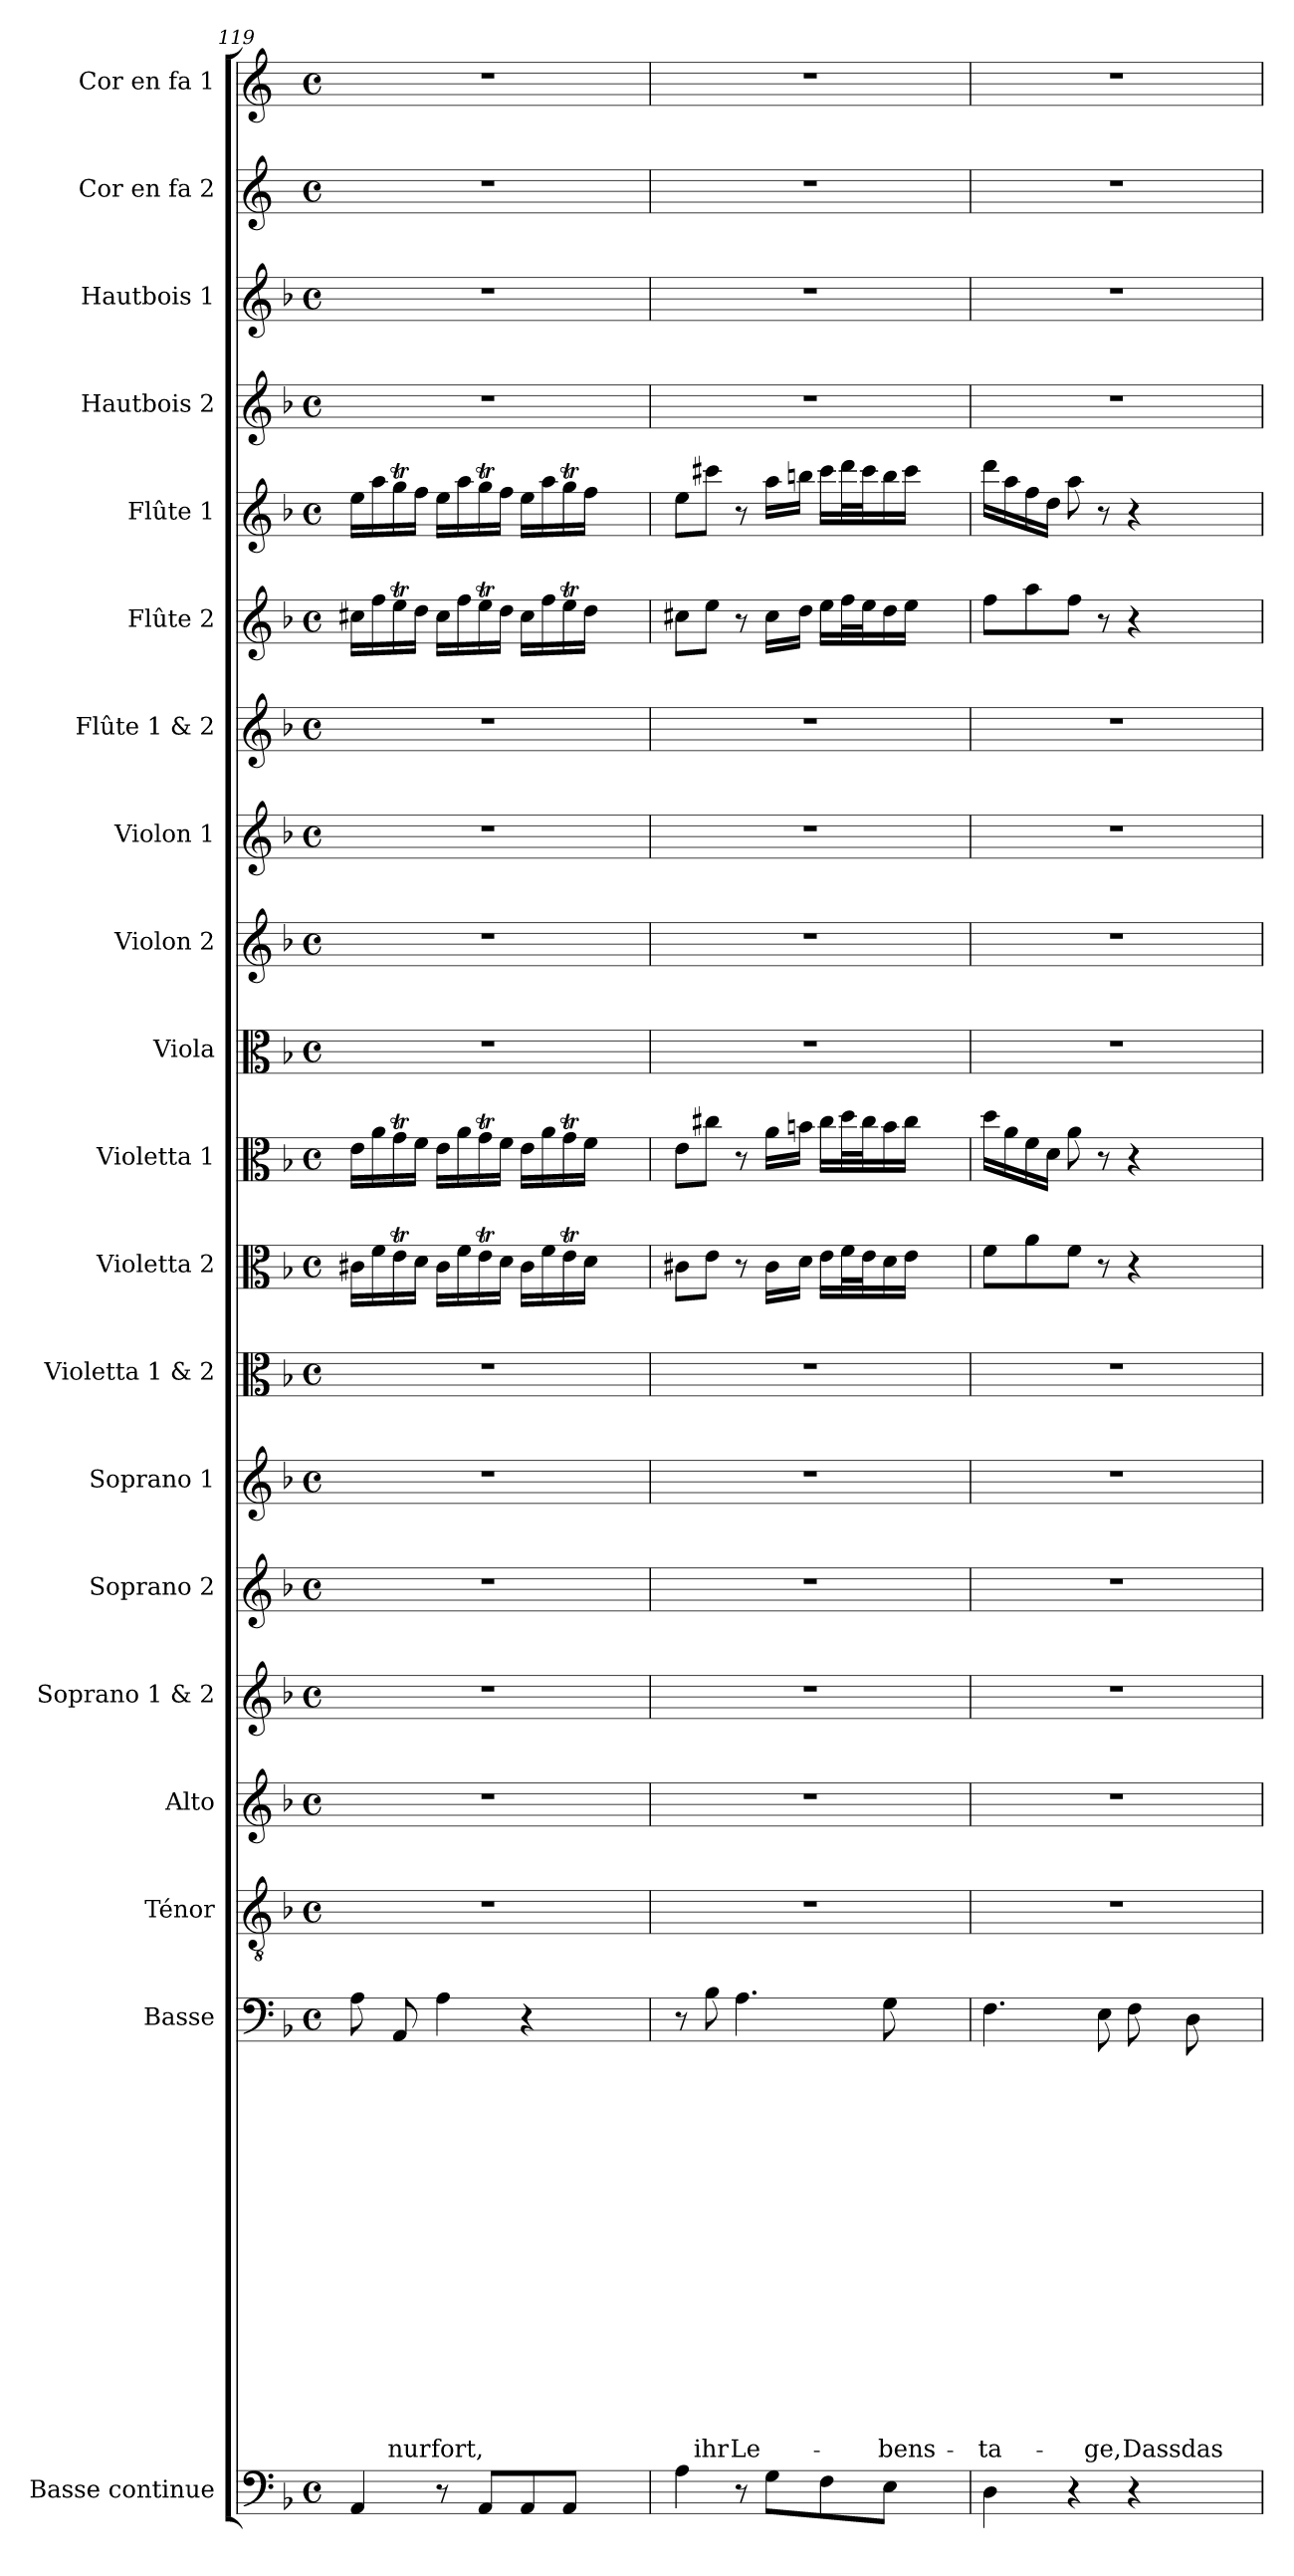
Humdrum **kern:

**kern	**kern	**text	**text	**text	**text	**text	**text	**text	**text	**text	**text	**text	**text	**text	**text	**text	**text	**text	**kern	**kern	**kern	**kern	**kern	**kern	**kern	**kern	**kern	**kern	**kern	**kern	**kern	**kern	**kern	**kern	**kern	**kern
*part20	*part19	*part19	*part19	*part19	*part19	*part19	*part19	*part19	*part19	*part19	*part19	*part19	*part19	*part19	*part19	*part19	*part19	*part19	*part18	*part17	*part16	*part15	*part14	*part13	*part12	*part11	*part10	*part9	*part8	*part7	*part6	*part5	*part4	*part3	*part2	*part1
*staff20	*staff19	*staff19	*staff19	*staff19	*staff19	*staff19	*staff19	*staff19	*staff19	*staff19	*staff19	*staff19	*staff19	*staff19	*staff19	*staff19	*staff19	*staff19	*staff18	*staff17	*staff16	*staff15	*staff14	*staff13	*staff12	*staff11	*staff10	*staff9	*staff8	*staff7	*staff6	*staff5	*staff4	*staff3	*staff2	*staff1
*I"Basse continue	*I"Basse	*	*	*	*	*	*	*	*	*	*	*	*	*	*	*	*	*	*I"Ténor	*I"Alto	*I"Soprano 1 & 2	*I"Soprano 2	*I"Soprano 1	*I"Violetta 1 & 2	*I"Violetta 2	*I"Violetta 1	*I"Viola	*I"Violon 2	*I"Violon 1	*I"Flûte 1 & 2	*I"Flûte 2	*I"Flûte 1	*I"Hautbois 2	*I"Hautbois 1	*I"Cor en fa 2	*I"Cor en fa 1
*I'BC	*I'Bas	*	*	*	*	*	*	*	*	*	*	*	*	*	*	*	*	*	*I'T	*I'A	*	*I'S 2	*I'S 1	*	*I'Vta 2	*I'Vta 1	*I'Vla	*I'Vln 2	*I'Vln 1	*	*I'Fl 2	*I'Fl 1	*I'Hb 2	*I'Hb 1	*I'Cor 2	*I'Cor 1
*clefF4	*clefF4	*	*	*	*	*	*	*	*	*	*	*	*	*	*	*	*	*	*clefGv2	*clefG2	*clefG2	*clefG2	*clefG2	*clefC3	*clefC3	*clefC3	*clefC3	*clefG2	*clefG2	*clefG2	*clefG2	*clefG2	*clefG2	*clefG2	*clefG2	*clefG2
*ITrd7c12	*	*	*	*	*	*	*	*	*	*	*	*	*	*	*	*	*	*	*	*	*	*	*	*	*	*	*	*	*	*	*	*	*	*	*ITrd4c7	*ITrd4c7
*k[b-]	*k[b-]	*	*	*	*	*	*	*	*	*	*	*	*	*	*	*	*	*	*k[b-]	*k[b-]	*k[b-]	*k[b-]	*k[b-]	*k[b-]	*k[b-]	*k[b-]	*k[b-]	*k[b-]	*k[b-]	*k[b-]	*k[b-]	*k[b-]	*k[b-]	*k[b-]	*k[b-]	*k[b-]
*F:	*F:	*	*	*	*	*	*	*	*	*	*	*	*	*	*	*	*	*	*F:	*F:	*F:	*F:	*F:	*F:	*F:	*F:	*F:	*F:	*F:	*F:	*F:	*F:	*F:	*F:	*F:	*F:
*M4/4	*M4/4	*	*	*	*	*	*	*	*	*	*	*	*	*	*	*	*	*	*M4/4	*M4/4	*M4/4	*M4/4	*M4/4	*M4/4	*M4/4	*M4/4	*M4/4	*M4/4	*M4/4	*M4/4	*M4/4	*M4/4	*M4/4	*M4/4	*M4/4	*M4/4
*met(c)	*met(c)	*	*	*	*	*	*	*	*	*	*	*	*	*	*	*	*	*	*met(c)	*met(c)	*met(c)	*met(c)	*met(c)	*met(c)	*met(c)	*met(c)	*met(c)	*met(c)	*met(c)	*met(c)	*met(c)	*met(c)	*met(c)	*met(c)	*met(c)	*met(c)
=119	=119	=119	=119	=119	=119	=119	=119	=119	=119	=119	=119	=119	=119	=119	=119	=119	=119	=119	=119	=119	=119	=119	=119	=119	=119	=119	=119	=119	=119	=119	=119	=119	=119	=119	=119	=119
4AAA/	8A\	.	.	.	.	.	.	.	.	.	.	.	.	.	.	.	.	.	1r	1r	1r	1r	1r	1r	16c#X\LL	16e\LL	1r	1r	1r	1r	16cc#X\LL	16ee\LL	1r	1r	1r	1r
.	.	.	.	.	.	.	.	.	.	.	.	.	.	.	.	.	.	.	.	.	.	.	.	.	16f\	16a\	.	.	.	.	16ff\	16aa\	.	.	.	.
!	!	!	!	!	!	!	!	!	!	!	!	!	!	!	!	!	!	!LO:LY:b	!	!	!	!	!	!	!	!	!	!	!	!	!	!	!	!	!	!
.	8AA/	.	.	.	.	.	.	.	.	.	.	.	.	.	.	.	.	nur	.	.	.	.	.	.	16et\	16gT\	.	.	.	.	16eet\	16ggT\	.	.	.	.
.	.	.	.	.	.	.	.	.	.	.	.	.	.	.	.	.	.	.	.	.	.	.	.	.	16d\JJ	16f\JJ	.	.	.	.	16dd\JJ	16ff\JJ	.	.	.	.
!	!	!	!	!	!	!	!	!	!	!	!	!	!	!	!	!	!	!LO:LY:b	!	!	!	!	!	!	!	!	!	!	!	!	!	!	!	!	!	!
8r	4A\	.	.	.	.	.	.	.	.	.	.	.	.	.	.	.	.	fort,	.	.	.	.	.	.	16c#\LL	16e\LL	.	.	.	.	16cc#\LL	16ee\LL	.	.	.	.
.	.	.	.	.	.	.	.	.	.	.	.	.	.	.	.	.	.	.	.	.	.	.	.	.	16f\	16a\	.	.	.	.	16ff\	16aa\	.	.	.	.
8AAA/L	.	.	.	.	.	.	.	.	.	.	.	.	.	.	.	.	.	.	.	.	.	.	.	.	16et\	16gT\	.	.	.	.	16eet\	16ggT\	.	.	.	.
.	.	.	.	.	.	.	.	.	.	.	.	.	.	.	.	.	.	.	.	.	.	.	.	.	16d\JJ	16f\JJ	.	.	.	.	16dd\JJ	16ff\JJ	.	.	.	.
8AAA/	4r	.	.	.	.	.	.	.	.	.	.	.	.	.	.	.	.	.	.	.	.	.	.	.	16c#\LL	16e\LL	.	.	.	.	16cc#\LL	16ee\LL	.	.	.	.
.	.	.	.	.	.	.	.	.	.	.	.	.	.	.	.	.	.	.	.	.	.	.	.	.	16f\	16a\	.	.	.	.	16ff\	16aa\	.	.	.	.
8AAA/J	.	.	.	.	.	.	.	.	.	.	.	.	.	.	.	.	.	.	.	.	.	.	.	.	16et\	16gT\	.	.	.	.	16eet\	16ggT\	.	.	.	.
.	.	.	.	.	.	.	.	.	.	.	.	.	.	.	.	.	.	.	.	.	.	.	.	.	16d\JJ	16f\JJ	.	.	.	.	16dd\JJ	16ff\JJ	.	.	.	.
4ryy	4ryy	.	.	.	.	.	.	.	.	.	.	.	.	.	.	.	.	.	.	.	.	.	.	.	4ryy	4ryy	.	.	.	.	4ryy	4ryy	.	.	.	.
=120	=120	=120	=120	=120	=120	=120	=120	=120	=120	=120	=120	=120	=120	=120	=120	=120	=120	=120	=120	=120	=120	=120	=120	=120	=120	=120	=120	=120	=120	=120	=120	=120	=120	=120	=120	=120
4AA\	8r	.	.	.	.	.	.	.	.	.	.	.	.	.	.	.	.	.	1r	1r	1r	1r	1r	1r	8c#X\L	8e\L	1r	1r	1r	1r	8cc#X\L	8ee\L	1r	1r	1r	1r
!	!	!	!	!	!	!	!	!	!	!	!	!	!	!	!	!	!	!LO:LY:b	!	!	!	!	!	!	!	!	!	!	!	!	!	!	!	!	!	!
.	8B-\	.	.	.	.	.	.	.	.	.	.	.	.	.	.	.	.	ihr	.	.	.	.	.	.	8e\J	8cc#X\J	.	.	.	.	8ee\J	8ccc#X\J	.	.	.	.
!	!	!	!	!	!	!	!	!	!	!	!	!	!	!	!	!	!	!LO:LY:b	!	!	!	!	!	!	!	!	!	!	!	!	!	!	!	!	!	!
8r	4.A\	.	.	.	.	.	.	.	.	.	.	.	.	.	.	.	.	Le-	.	.	.	.	.	.	8r	8r	.	.	.	.	8r	8r	.	.	.	.
8GG\L	.	.	.	.	.	.	.	.	.	.	.	.	.	.	.	.	.	.	.	.	.	.	.	.	16c#\LL	16a\LL	.	.	.	.	16cc#\LL	16aa\LL	.	.	.	.
.	.	.	.	.	.	.	.	.	.	.	.	.	.	.	.	.	.	.	.	.	.	.	.	.	16d\JJ	16bn\JJ	.	.	.	.	16dd\JJ	16bbn\JJ	.	.	.	.
8FF\	.	.	.	.	.	.	.	.	.	.	.	.	.	.	.	.	.	.	.	.	.	.	.	.	16e\LL	16cc#\LL	.	.	.	.	16ee\LL	16ccc#\LL	.	.	.	.
.	.	.	.	.	.	.	.	.	.	.	.	.	.	.	.	.	.	.	.	.	.	.	.	.	32f\L	32dd\L	.	.	.	.	32ff\L	32ddd\L	.	.	.	.
.	.	.	.	.	.	.	.	.	.	.	.	.	.	.	.	.	.	.	.	.	.	.	.	.	32e\J	32cc#\J	.	.	.	.	32ee\J	32ccc#\J	.	.	.	.
!	!	!	!	!	!	!	!	!	!	!	!	!	!	!	!	!	!	!LO:LY:b	!	!	!	!	!	!	!	!	!	!	!	!	!	!	!	!	!	!
8EE\J	8G\	.	.	.	.	.	.	.	.	.	.	.	.	.	.	.	.	-bens-	.	.	.	.	.	.	16d\	16b\	.	.	.	.	16dd\	16bb\	.	.	.	.
.	.	.	.	.	.	.	.	.	.	.	.	.	.	.	.	.	.	.	.	.	.	.	.	.	16e\JJ	16cc#\JJ	.	.	.	.	16ee\JJ	16ccc#\JJ	.	.	.	.
4ryy	4ryy	.	.	.	.	.	.	.	.	.	.	.	.	.	.	.	.	.	.	.	.	.	.	.	4ryy	4ryy	.	.	.	.	4ryy	4ryy	.	.	.	.
!!LO:LB:g=z
=121	=121	=121	=121	=121	=121	=121	=121	=121	=121	=121	=121	=121	=121	=121	=121	=121	=121	=121	=121	=121	=121	=121	=121	=121	=121	=121	=121	=121	=121	=121	=121	=121	=121	=121	=121	=121
!	!	!	!	!	!	!	!	!	!	!	!	!	!	!	!	!	!	!LO:LY:b	!	!	!	!	!	!	!	!	!	!	!	!	!	!	!	!	!	!
4DD\	4.F\	.	.	.	.	.	.	.	.	.	.	.	.	.	.	.	.	-ta-	1r	1r	1r	1r	1r	1r	8f\L	16dd\LL	1r	1r	1r	1r	8ff\L	16ddd\LL	1r	1r	1r	1r
.	.	.	.	.	.	.	.	.	.	.	.	.	.	.	.	.	.	.	.	.	.	.	.	.	.	16a\	.	.	.	.	.	16aa\	.	.	.	.
.	.	.	.	.	.	.	.	.	.	.	.	.	.	.	.	.	.	.	.	.	.	.	.	.	8a\	16f\	.	.	.	.	8aa\	16ff\	.	.	.	.
.	.	.	.	.	.	.	.	.	.	.	.	.	.	.	.	.	.	.	.	.	.	.	.	.	.	16d\JJ	.	.	.	.	.	16dd\JJ	.	.	.	.
4r	.	.	.	.	.	.	.	.	.	.	.	.	.	.	.	.	.	.	.	.	.	.	.	.	8f\J	8a\	.	.	.	.	8ff\J	8aa\	.	.	.	.
!	!	!	!	!	!	!	!	!	!	!	!	!	!	!	!	!	!	!LO:LY:b	!	!	!	!	!	!	!	!	!	!	!	!	!	!	!	!	!	!
.	8E\	.	.	.	.	.	.	.	.	.	.	.	.	.	.	.	.	-ge,	.	.	.	.	.	.	8r	8r	.	.	.	.	8r	8r	.	.	.	.
!	!	!	!	!	!	!	!	!	!	!	!	!	!	!	!	!	!	!LO:LY:b	!	!	!	!	!	!	!	!	!	!	!	!	!	!	!	!	!	!
4r	8F\	.	.	.	.	.	.	.	.	.	.	.	.	.	.	.	.	Dass	.	.	.	.	.	.	4r	4r	.	.	.	.	4r	4r	.	.	.	.
!	!	!	!	!	!	!	!	!	!	!	!	!	!	!	!	!	!	!LO:LY:b	!	!	!	!	!	!	!	!	!	!	!	!	!	!	!	!	!	!
.	8D\	.	.	.	.	.	.	.	.	.	.	.	.	.	.	.	.	das	.	.	.	.	.	.	.	.	.	.	.	.	.	.	.	.	.	.
4ryy	4ryy	.	.	.	.	.	.	.	.	.	.	.	.	.	.	.	.	.	.	.	.	.	.	.	4ryy	4ryy	.	.	.	.	4ryy	4ryy	.	.	.	.
=	=	=	=	=	=	=	=	=	=	=	=	=	=	=	=	=	=	=	=	=	=	=	=	=	=	=	=	=	=	=	=	=	=	=	=	=
*-	*-	*-	*-	*-	*-	*-	*-	*-	*-	*-	*-	*-	*-	*-	*-	*-	*-	*-	*-	*-	*-	*-	*-	*-	*-	*-	*-	*-	*-	*-	*-	*-	*-	*-	*-	*-
